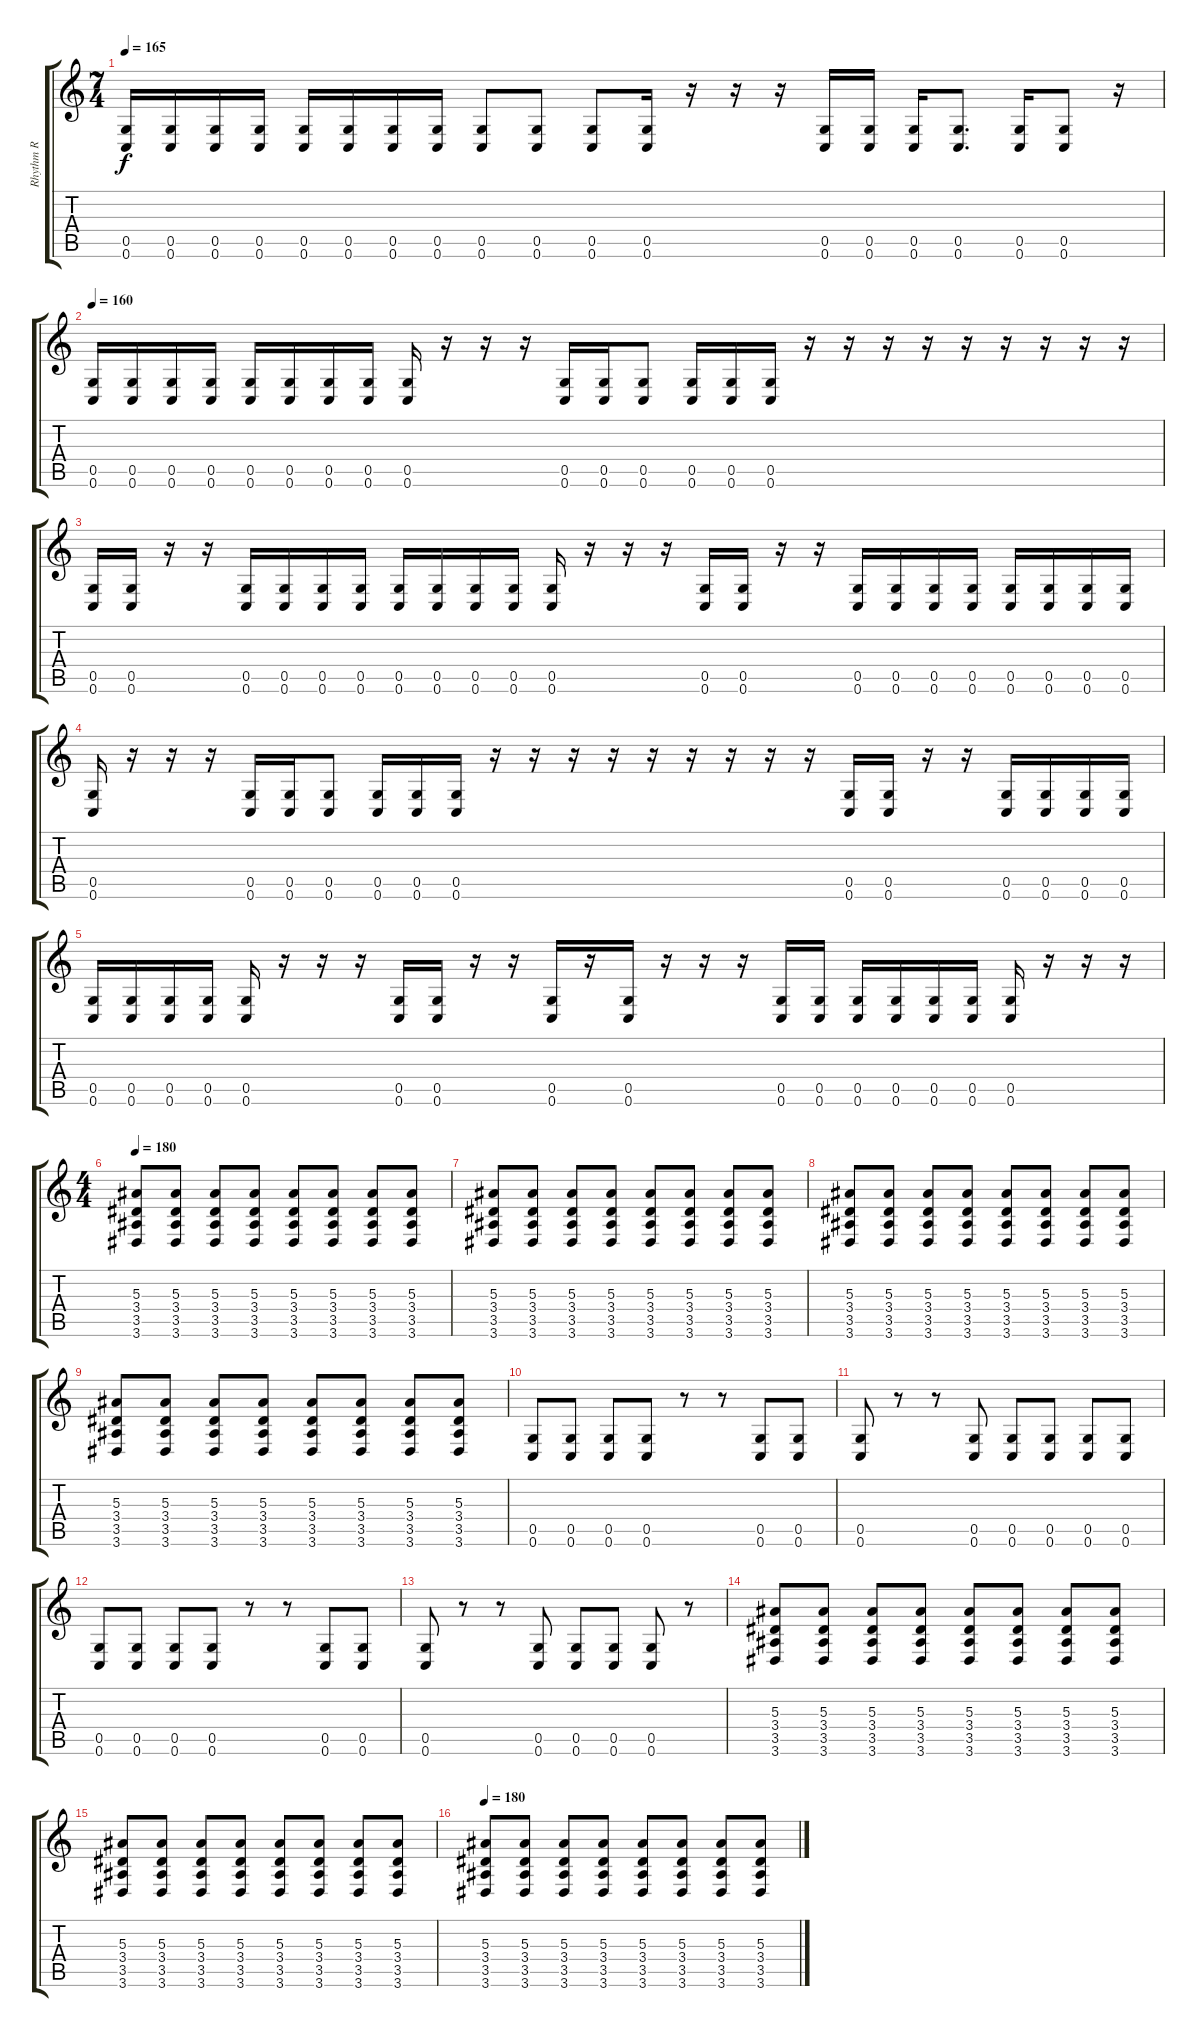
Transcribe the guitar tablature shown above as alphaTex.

\track ("Rhythm R" "Rhythm R") {instrument distortionguitar}
\staff {score tabs}
\tuning (D4 A3 F3 C3 G2 C2) {hide}
\ts (7 4)
\tempo 165
\clef g2
\ks c
(0.5 0.6).16{dy f} (0.5 0.6).16 (0.5 0.6).16 (0.5 0.6).16 (0.5 0.6).16 (0.5 0.6).16 (0.5 0.6).16 (0.5 0.6).16 (0.5 0.6).8 (0.5 0.6).8 (0.5 0.6).8 (0.5 0.6).16 r.16 r.16 r.16 (0.5 0.6).16 (0.5 0.6).16 (0.5 0.6).16 (0.5 0.6).8{d} (0.5 0.6).16 (0.5 0.6).8 r.16 |
\tempo 160
(0.5 0.6).16 (0.5 0.6).16 (0.5 0.6).16 (0.5 0.6).16 (0.5 0.6).16 (0.5 0.6).16 (0.5 0.6).16 (0.5 0.6).16 (0.5 0.6).16 r.16 r.16 r.16 (0.5 0.6).16 (0.5 0.6).16 (0.5 0.6).8 (0.5 0.6).16 (0.5 0.6).16 (0.5 0.6).16 r.16 r.16 r.16 r.16 r.16 r.16 r.16 r.16 r.16 |
(0.5 0.6).16 (0.5 0.6).16 r.16 r.16 (0.5 0.6).16 (0.5 0.6).16 (0.5 0.6).16 (0.5 0.6).16 (0.5 0.6).16 (0.5 0.6).16 (0.5 0.6).16 (0.5 0.6).16 (0.5 0.6).16 r.16 r.16 r.16 (0.5 0.6).16 (0.5 0.6).16 r.16 r.16 (0.5 0.6).16 (0.5 0.6).16 (0.5 0.6).16 (0.5 0.6).16 (0.5 0.6).16 (0.5 0.6).16 (0.5 0.6).16 (0.5 0.6).16 |
(0.5 0.6).16 r.16 r.16 r.16 (0.5 0.6).16 (0.5 0.6).16 (0.5 0.6).8 (0.5 0.6).16 (0.5 0.6).16 (0.5 0.6).16 r.16 r.16 r.16 r.16 r.16 r.16 r.16 r.16 r.16 (0.5 0.6).16 (0.5 0.6).16 r.16 r.16 (0.5 0.6).16 (0.5 0.6).16 (0.5 0.6).16 (0.5 0.6).16 |
(0.5 0.6).16 (0.5 0.6).16 (0.5 0.6).16 (0.5 0.6).16 (0.5 0.6).16 r.16 r.16 r.16 (0.5 0.6).16 (0.5 0.6).16 r.16 r.16 (0.5 0.6).16 r.16 (0.5 0.6).16 r.16 r.16 r.16 (0.5 0.6).16 (0.5 0.6).16 (0.5 0.6).16 (0.5 0.6).16 (0.5 0.6).16 (0.5 0.6).16 (0.5 0.6).16 r.16 r.16 r.16 |
\ts (4 4)
\tempo 180
(5.3 3.4 3.5 3.6).8{volume 10} (5.3 3.4 3.5 3.6).8 (5.3 3.4 3.5 3.6).8 (5.3 3.4 3.5 3.6).8 (5.3 3.4 3.5 3.6).8 (5.3 3.4 3.5 3.6).8 (5.3 3.4 3.5 3.6).8 (5.3 3.4 3.5 3.6).8 |
(5.3 3.4 3.5 3.6).8 (5.3 3.4 3.5 3.6).8 (5.3 3.4 3.5 3.6).8 (5.3 3.4 3.5 3.6).8 (5.3 3.4 3.5 3.6).8 (5.3 3.4 3.5 3.6).8 (5.3 3.4 3.5 3.6).8 (5.3 3.4 3.5 3.6).8 |
(5.3 3.4 3.5 3.6).8 (5.3 3.4 3.5 3.6).8 (5.3 3.4 3.5 3.6).8 (5.3 3.4 3.5 3.6).8 (5.3 3.4 3.5 3.6).8 (5.3 3.4 3.5 3.6).8 (5.3 3.4 3.5 3.6).8 (5.3 3.4 3.5 3.6).8 |
(5.3 3.4 3.5 3.6).8 (5.3 3.4 3.5 3.6).8 (5.3 3.4 3.5 3.6).8 (5.3 3.4 3.5 3.6).8 (5.3 3.4 3.5 3.6).8 (5.3 3.4 3.5 3.6).8 (5.3 3.4 3.5 3.6).8 (5.3 3.4 3.5 3.6).8 |
(0.5 0.6).8{volume 13} (0.5 0.6).8 (0.5 0.6).8 (0.5 0.6).8 r.8 r.8 (0.5 0.6).8 (0.5 0.6).8 |
(0.5 0.6).8 r.8 r.8 (0.5 0.6).8 (0.5 0.6).8 (0.5 0.6).8 (0.5 0.6).8 (0.5 0.6).8 |
(0.5 0.6).8 (0.5 0.6).8 (0.5 0.6).8 (0.5 0.6).8 r.8 r.8 (0.5 0.6).8 (0.5 0.6).8 |
(0.5 0.6).8 r.8 r.8 (0.5 0.6).8 (0.5 0.6).8 (0.5 0.6).8 (0.5 0.6).8 r.8 |
(5.3 3.4 3.5 3.6).8{volume 10} (5.3 3.4 3.5 3.6).8 (5.3 3.4 3.5 3.6).8 (5.3 3.4 3.5 3.6).8 (5.3 3.4 3.5 3.6).8 (5.3 3.4 3.5 3.6).8 (5.3 3.4 3.5 3.6).8 (5.3 3.4 3.5 3.6).8 |
(5.3 3.4 3.5 3.6).8 (5.3 3.4 3.5 3.6).8 (5.3 3.4 3.5 3.6).8 (5.3 3.4 3.5 3.6).8 (5.3 3.4 3.5 3.6).8 (5.3 3.4 3.5 3.6).8 (5.3 3.4 3.5 3.6).8 (5.3 3.4 3.5 3.6).8 |
\tempo 180
(5.3 3.4 3.5 3.6).8 (5.3 3.4 3.5 3.6).8 (5.3 3.4 3.5 3.6).8 (5.3 3.4 3.5 3.6).8 (5.3 3.4 3.5 3.6).8 (5.3 3.4 3.5 3.6).8 (5.3 3.4 3.5 3.6).8 (5.3 3.4 3.5 3.6).8
